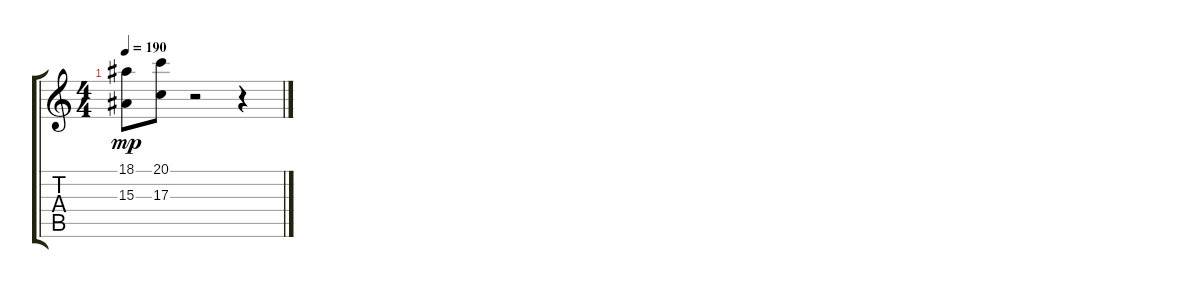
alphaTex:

\track "" {instrument glockenspiel}
\staff {score tabs}
\tuning (E4 B3 G3 D3 A2 E2) {hide}
\ts (4 4)
\tempo 190
\clef g2
\ks c
(18.1 15.3).8{dy mp} (20.1 17.3).8 r.2 r.4
